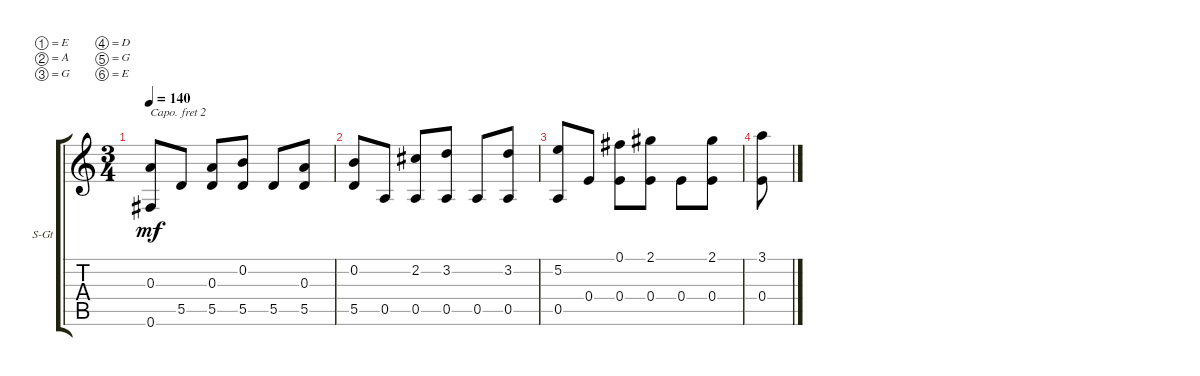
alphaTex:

\bracketExtendMode groupsimilarinstruments
\firstSystemTrackNameOrientation horizontal
\otherSystemsTrackNameOrientation horizontal
\track ("Äîðîæêà 1" "S-Gt") {instrument acousticguitarsteel}
\staff {score tabs}
\capo 2
\tuning (E4 A3 G3 D3 G2 E2)
\ts (3 4)
\tempo 140
\clef g2
\ks c
(0.6 0.3).8{dy mf} 5.5.8 (5.5 0.3).8 (5.5 0.2).8 5.5.8 (5.5 0.3).8 |
(5.5 0.2).8 0.5.8 (0.5 2.2).8 (0.5 3.2).8 0.5.8 (0.5 3.2).8 |
(0.5 5.2).8 0.4.8 (0.4 0.1).8 (0.4 2.1).8 0.4.8 (0.4 2.1).8 |
(3.1 0.4).8
